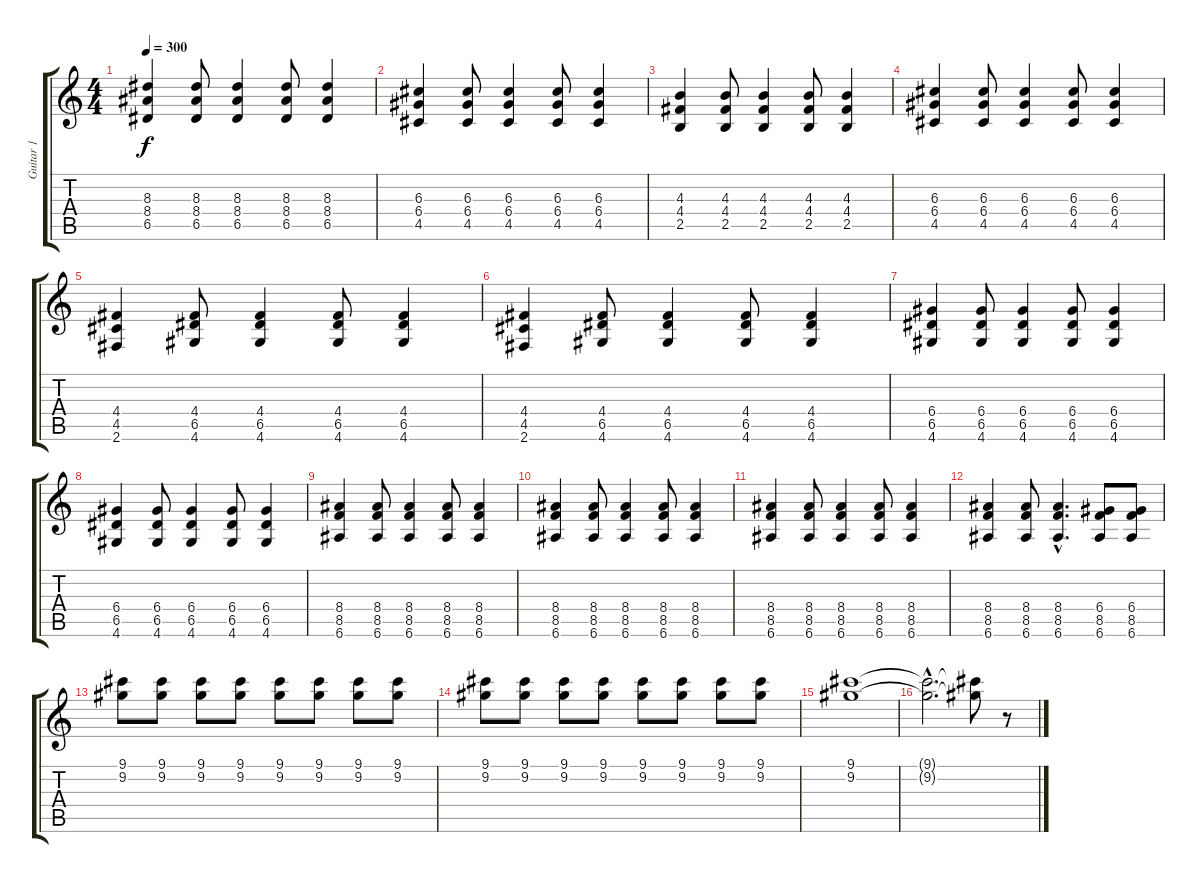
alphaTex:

\track ("Guitar 1" "Guitar 1") {instrument distortionguitar}
\staff {score tabs}
\tuning (E4 B3 G3 D3 A2 E2) {hide}
\ts (4 4)
\tempo 300
\clef g2
\ks c
(8.3 8.4 6.5).4{dy f} (8.3 8.4 6.5).8 (8.3 8.4 6.5).4 (8.3 8.4 6.5).8 (8.3 8.4 6.5).4 |
(6.3 6.4 4.5).4 (6.3 6.4 4.5).8 (6.3 6.4 4.5).4 (6.3 6.4 4.5).8 (6.3 6.4 4.5).4 |
(4.3 4.4 2.5).4 (4.3 4.4 2.5).8 (4.3 4.4 2.5).4 (4.3 4.4 2.5).8 (4.3 4.4 2.5).4 |
(6.3 6.4 4.5).4 (6.3 6.4 4.5).8 (6.3 6.4 4.5).4 (6.3 6.4 4.5).8 (6.3 6.4 4.5).4 |
(4.4 4.5 2.6).4 (4.4 6.5 4.6).8 (4.4 6.5 4.6).4 (4.4 6.5 4.6).8 (4.4 6.5 4.6).4 |
(4.4 4.5 2.6).4 (4.4 6.5 4.6).8 (4.4 6.5 4.6).4 (4.4 6.5 4.6).8 (4.4 6.5 4.6).4 |
(6.4 6.5 4.6).4 (6.4 6.5 4.6).8 (6.4 6.5 4.6).4 (6.4 6.5 4.6).8 (6.4 6.5 4.6).4 |
(6.4 6.5 4.6).4 (6.4 6.5 4.6).8 (6.4 6.5 4.6).4 (6.4 6.5 4.6).8 (6.4 6.5 4.6).4 |
(8.4 8.5 6.6).4 (8.4 8.5 6.6).8 (8.4 8.5 6.6).4 (8.4 8.5 6.6).8 (8.4 8.5 6.6).4 |
(8.4 8.5 6.6).4 (8.4 8.5 6.6).8 (8.4 8.5 6.6).4 (8.4 8.5 6.6).8 (8.4 8.5 6.6).4 |
(8.4 8.5 6.6).4 (8.4 8.5 6.6).8 (8.4 8.5 6.6).4 (8.4 8.5 6.6).8 (8.4 8.5 6.6).4 |
(8.4 8.5 6.6).4 (8.4 8.5 6.6).8 (8.4{hac} 8.5{hac} 6.6{hac}).4{d} (6.4 8.5 6.6).8 (6.4 8.5 6.6).8 |
(9.1 9.2).8 (9.1 9.2).8 (9.1 9.2).8 (9.1 9.2).8 (9.1 9.2).8 (9.1 9.2).8 (9.1 9.2).8 (9.1 9.2).8 |
(9.1 9.2).8 (9.1 9.2).8 (9.1 9.2).8 (9.1 9.2).8 (9.1 9.2).8 (9.1 9.2).8 (9.1 9.2).8 (9.1 9.2).8 |
(9.1 9.2).1 |
(9.1{hac t} 9.2{hac t}).2{d} (9.1{t} 9.2{t}).8 r.8
